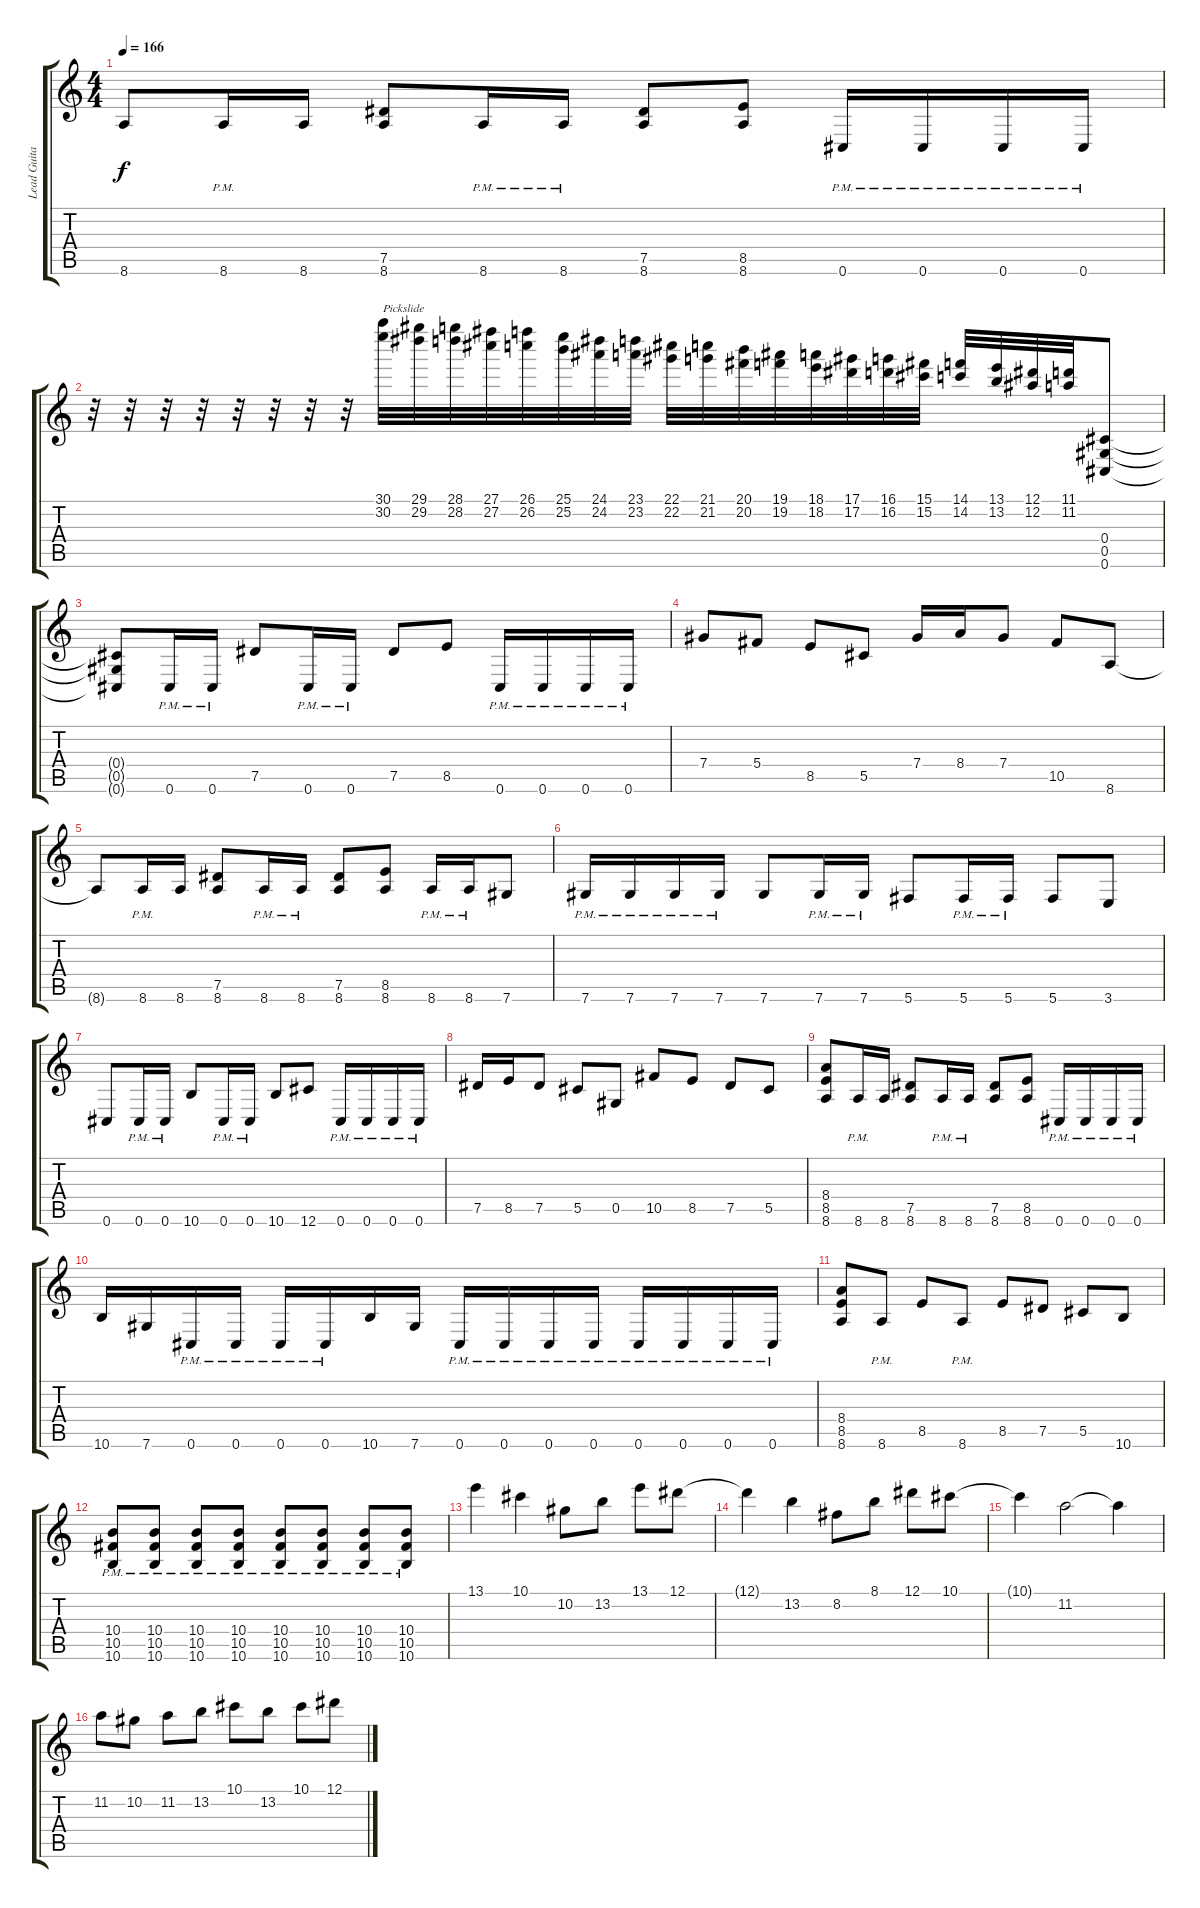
\track ("Lead Guitar" "Lead Guita") {instrument distortionguitar}
\staff {score tabs}
\tuning (Eb4 Bb3 Gb3 Db3 Ab2 Db2) {hide}
\ts (4 4)
\tempo 166
\clef g2
\ks c
8.6.8{dy f} 8.6{pm}.16 8.6.16 (7.5 8.6).8 8.6{pm}.16 8.6{pm}.16 (7.5 8.6).8 (8.5 8.6).8 0.6{pm}.16 0.6{pm}.16 0.6{pm}.16 0.6{pm}.16 |
r.32 r.32 r.32 r.32 r.32 r.32 r.32 r.32 (30.1 30.2).32{txt "Pickslide"} (29.1 29.2).32 (28.1 28.2).32 (27.1 27.2).32 (26.1 26.2).32 (25.1 25.2).32 (24.1 24.2).32 (23.1 23.2).32 (22.1 22.2).32 (21.1 21.2).32 (20.1 20.2).32 (19.1 19.2).32 (18.1 18.2).32 (17.1 17.2).32 (16.1 16.2).32 (15.1 15.2).32 (14.1 14.2).32 (13.1 13.2).32 (12.1 12.2).32 (11.1 11.2).32 (0.4 0.5 0.6).8 |
(0.4{t} 0.5{t} 0.6{t}).8 0.6{pm}.16 0.6{pm}.16 7.5.8 0.6{pm}.16 0.6{pm}.16 7.5.8 8.5.8 0.6{pm}.16 0.6{pm}.16 0.6{pm}.16 0.6{pm}.16 |
7.4.8 5.4.8 8.5.8 5.5.8 7.4.16 8.4.16 7.4.8 10.5.8 8.6.8 |
8.6{t}.8 8.6{pm}.16 8.6.16 (7.5 8.6).8 8.6{pm}.16 8.6{pm}.16 (7.5 8.6).8 (8.5 8.6).8 8.6{pm}.16 8.6{pm}.16 7.6.8 |
7.6{pm}.16 7.6{pm}.16 7.6{pm}.16 7.6{pm}.16 7.6.8 7.6{pm}.16 7.6{pm}.16 5.6.8 5.6{pm}.16 5.6{pm}.16 5.6.8 3.6.8 |
0.6.8 0.6{pm}.16 0.6{pm}.16 10.6.8 0.6{pm}.16 0.6{pm}.16 10.6.8 12.6.8 0.6{pm}.16 0.6{pm}.16 0.6{pm}.16 0.6{pm}.16 |
7.5.16 8.5.16 7.5.8 5.5.8 0.5.8 10.5.8 8.5.8 7.5.8 5.5.8 |
(8.4 8.5 8.6).8 8.6{pm}.16 8.6.16 (7.5 8.6).8 8.6{pm}.16 8.6{pm}.16 (7.5 8.6).8 (8.5 8.6).8 0.6{pm}.16 0.6{pm}.16 0.6{pm}.16 0.6{pm}.16 |
10.6.16 7.6.16 0.6{pm}.16 0.6{pm}.16 0.6{pm}.16 0.6{pm}.16 10.6.16 7.6.16 0.6{pm}.16 0.6{pm}.16 0.6{pm}.16 0.6{pm}.16 0.6{pm}.16 0.6{pm}.16 0.6{pm}.16 0.6{pm}.16 |
(8.4 8.5 8.6).8 8.6{pm}.8 8.5.8 8.6{pm}.8 8.5.8 7.5.8 5.5.8 10.6.8 |
(10.4{pm} 10.5{pm} 10.6{pm}).8 (10.4{pm} 10.5{pm} 10.6{pm}).8 (10.4{pm} 10.5{pm} 10.6{pm}).8 (10.4{pm} 10.5{pm} 10.6{pm}).8 (10.4{pm} 10.5{pm} 10.6{pm}).8 (10.4{pm} 10.5{pm} 10.6{pm}).8 (10.4{pm} 10.5{pm} 10.6{pm}).8 (10.4{pm} 10.5{pm} 10.6{pm}).8 |
13.1.4 10.1.4 10.2.8 13.2.8 13.1.8 12.1.8 |
12.1{t}.4 13.2.4 8.2.8 8.1.8 12.1.8 10.1.8 |
10.1{t}.4 11.2.2 11.2{t}.4 |
11.2.8 10.2.8 11.2.8 13.2.8 10.1.8 13.2.8 10.1.8 12.1.8
